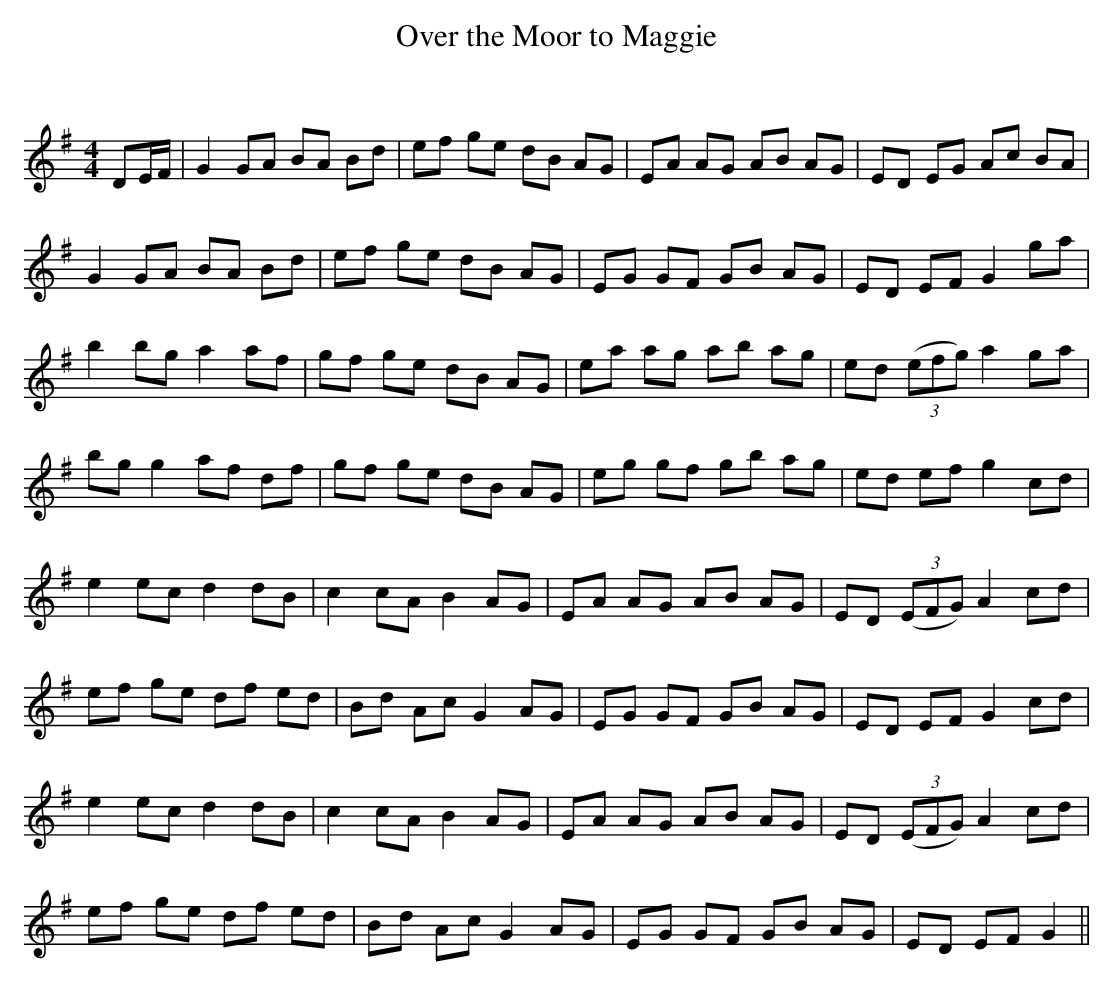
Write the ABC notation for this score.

X:1
T: Over the Moor to Maggie
C:
Q: 232
K:G
M:4/4
L:1/8
DE1/2F1/2|G2 GA BA Bd|ef ge dB AG|EA AG AB AG|ED EG Ac BA|
G2 GA BA Bd|ef ge dB AG|EG GF GB AG|ED EF G2 ga|
b2 bg a2 af|gf ge dB AG|ea ag ab ag|ed ((3efg) a2 ga|
bg g2 af df|gf ge dB AG|eg gf gb ag|ed ef g2 cd|
e2 ec d2 dB|c2 cA B2 AG|EA AG AB AG|ED ((3EFG) A2 cd|
ef ge df ed|Bd Ac G2 AG|EG GF GB AG|ED EF G2 cd|
e2 ec d2 dB|c2 cA B2 AG|EA AG AB AG|ED ((3EFG) A2 cd|
ef ge df ed|Bd Ac G2 AG|EG GF GB AG|ED EF G2||
